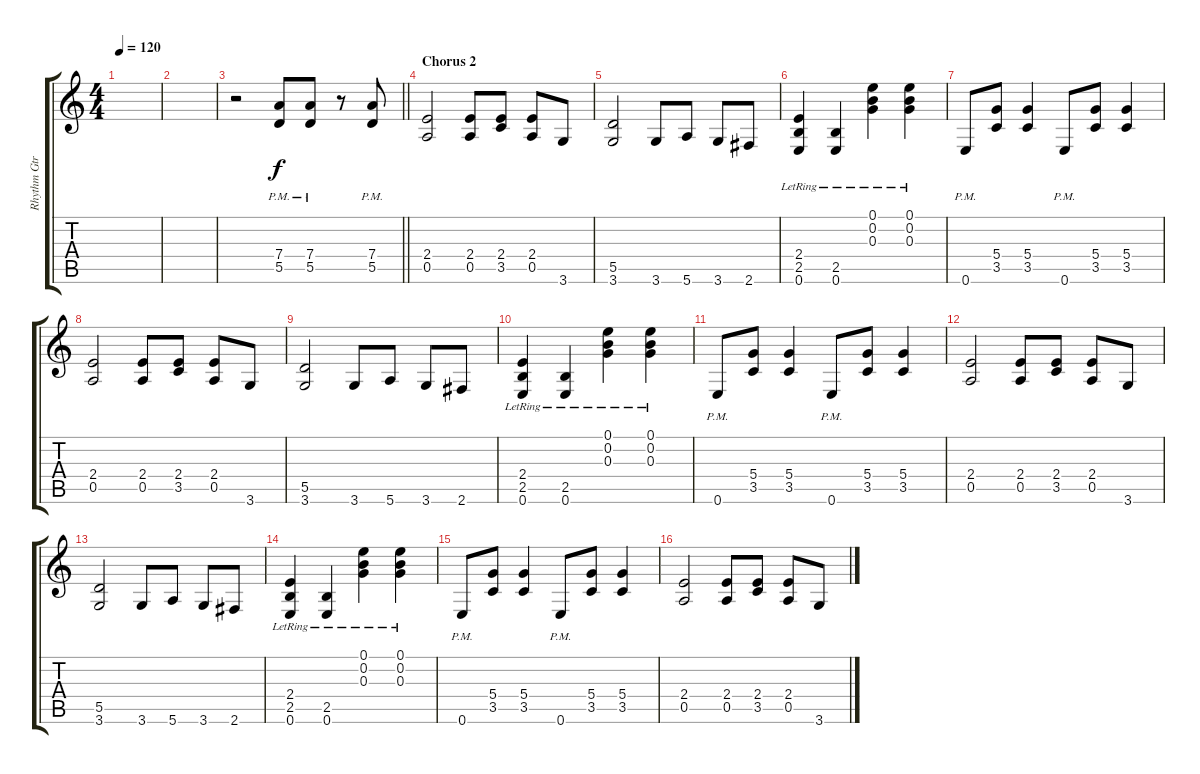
\track ("Rhythm Gtr." "Rhythm Gtr") {instrument distortionguitar}
\staff {score tabs}
\tuning (E4 B3 G3 D3 A2 E2) {hide}
\ts (4 4)
\tempo 120
\clef g2
\ks c
|
|
\barLineRight lightlight
r.2 (7.4 5.5{pm}).8 (7.4 5.5{pm}).8 r.8 (7.4 5.5{pm}).8 |
\section ("" "Chorus 2")
(2.4 0.5).2 (2.4 0.5).8 (2.4 3.5).8 (2.4 0.5).8 3.6.8 |
(5.5 3.6).2 3.6.8 5.6.8 3.6.8 2.6.8 |
(2.4{lr} 2.5{lr} 0.6{lr}).4 (2.5{lr} 0.6{lr}).4 (0.1{lr} 0.2{lr} 0.3{lr}).4 (0.1{lr} 0.2{lr} 0.3{lr}).4 |
0.6{pm}.8 (5.4 3.5).8 (5.4 3.5).4 0.6{pm}.8 (5.4 3.5).8 (5.4 3.5).4 |
(2.4 0.5).2 (2.4 0.5).8 (2.4 3.5).8 (2.4 0.5).8 3.6.8 |
(5.5 3.6).2 3.6.8 5.6.8 3.6.8 2.6.8 |
(2.4{lr} 2.5{lr} 0.6{lr}).4 (2.5{lr} 0.6{lr}).4 (0.1{lr} 0.2{lr} 0.3{lr}).4 (0.1{lr} 0.2{lr} 0.3{lr}).4 |
0.6{pm}.8 (5.4 3.5).8 (5.4 3.5).4 0.6{pm}.8 (5.4 3.5).8 (5.4 3.5).4 |
(2.4 0.5).2 (2.4 0.5).8 (2.4 3.5).8 (2.4 0.5).8 3.6.8 |
(5.5 3.6).2 3.6.8 5.6.8 3.6.8 2.6.8 |
(2.4{lr} 2.5{lr} 0.6{lr}).4 (2.5{lr} 0.6{lr}).4 (0.1{lr} 0.2{lr} 0.3{lr}).4 (0.1{lr} 0.2{lr} 0.3{lr}).4 |
0.6{pm}.8 (5.4 3.5).8 (5.4 3.5).4 0.6{pm}.8 (5.4 3.5).8 (5.4 3.5).4 |
(2.4 0.5).2 (2.4 0.5).8 (2.4 3.5).8 (2.4 0.5).8 3.6.8
